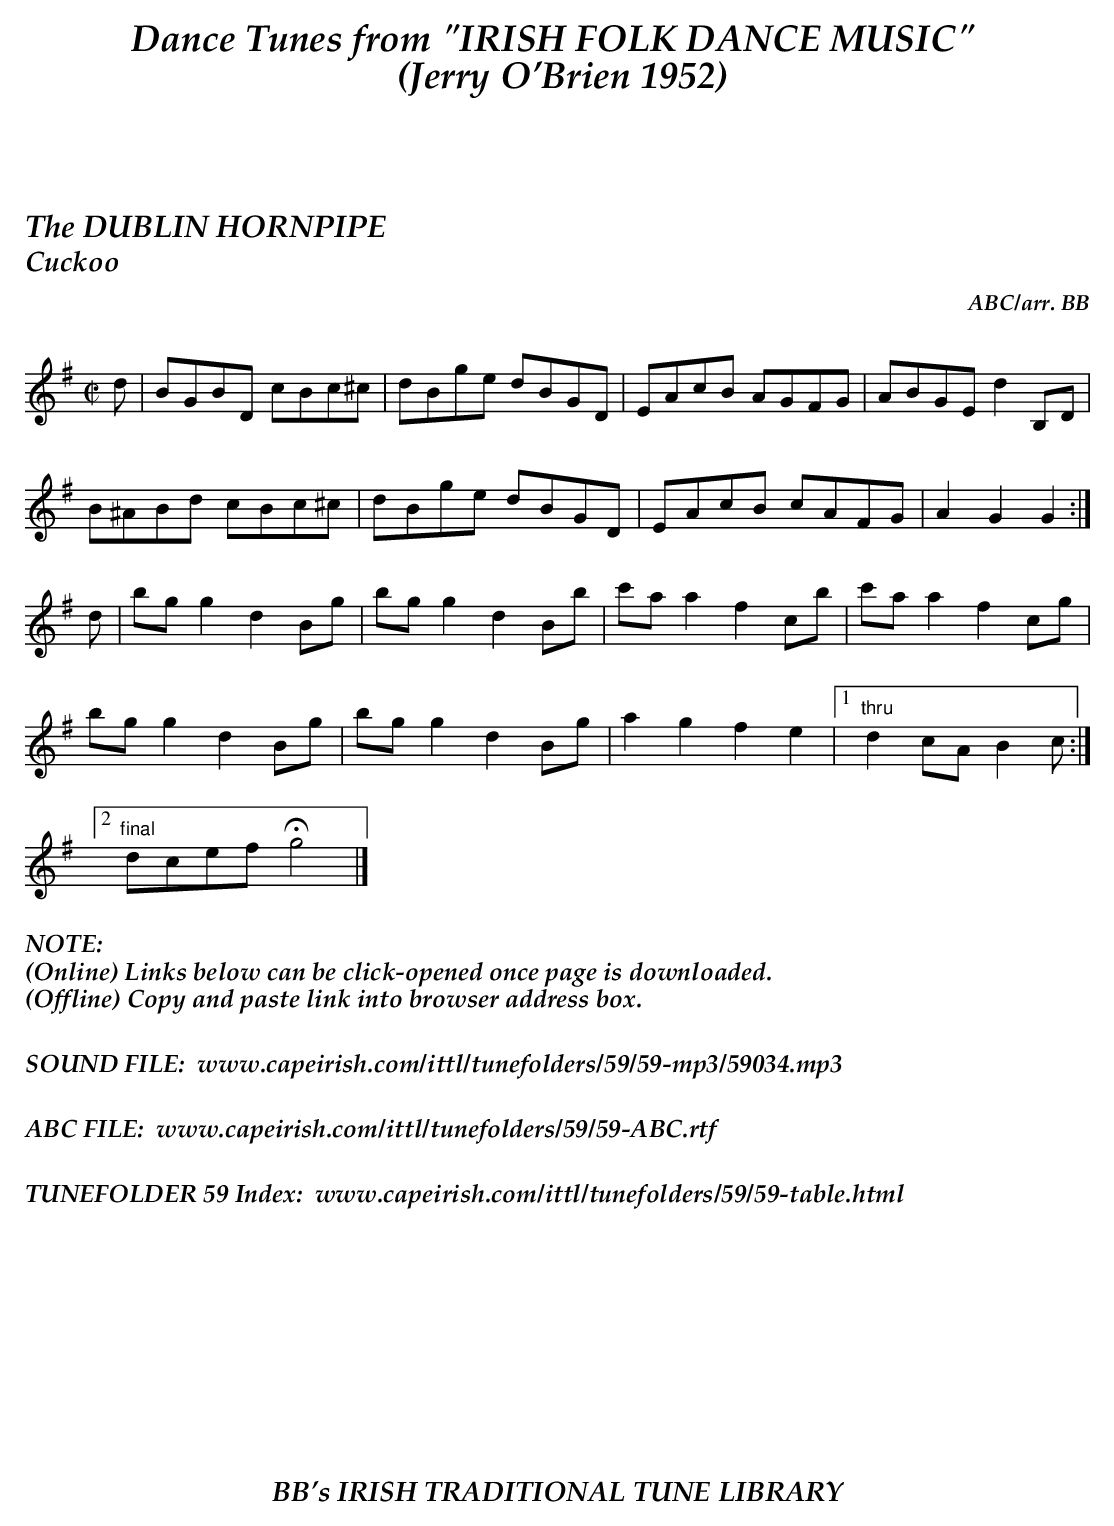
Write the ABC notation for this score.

X:1
T:DUBLIN HORNPIPE, The
T:Cuckoo
C:ABC/arr. BB
2nd part if you can manage them. If you can't, double the /a/ or
substitute /e/ for /c'/. (Ditto for the triplets in m.15 - fun, but
don't hurt your fingers!)
M:C|
K:G
d|BGBD cBc^c|dBge dBGD|EAcB AGFG|ABGE d2 B,D|
B^ABd cBc^c|dBge dBGD|EAcB cAFG|A2G2 G2 :|
d|bgg2 d2Bg|bgg2 d2Bb|c'aa2 f2cb|c'aa2 f2cg|
bgg2 d2Bg|bgg2 d2Bg|a2g2 f2e2|1 "thru"d2cA B2c :|
[2 "final"dcef Hg4|]
%%textoption left
%%textfont "Palatino-BoldItalic" 16
%%begintext
%%NOTE:
(Online) Links below can be click-opened once page is downloaded.
(Offline) Copy and paste link into browser address box.
%%
%%
SOUND FILE:  www.capeirish.com/ittl/tunefolders/59/59-mp3/59034.mp3
%%
%%
ABC FILE:  www.capeirish.com/ittl/tunefolders/59/59-ABC.rtf
%%
%%
TUNEFOLDER 59 Index:  www.capeirish.com/ittl/tunefolders/59/59-table.html
